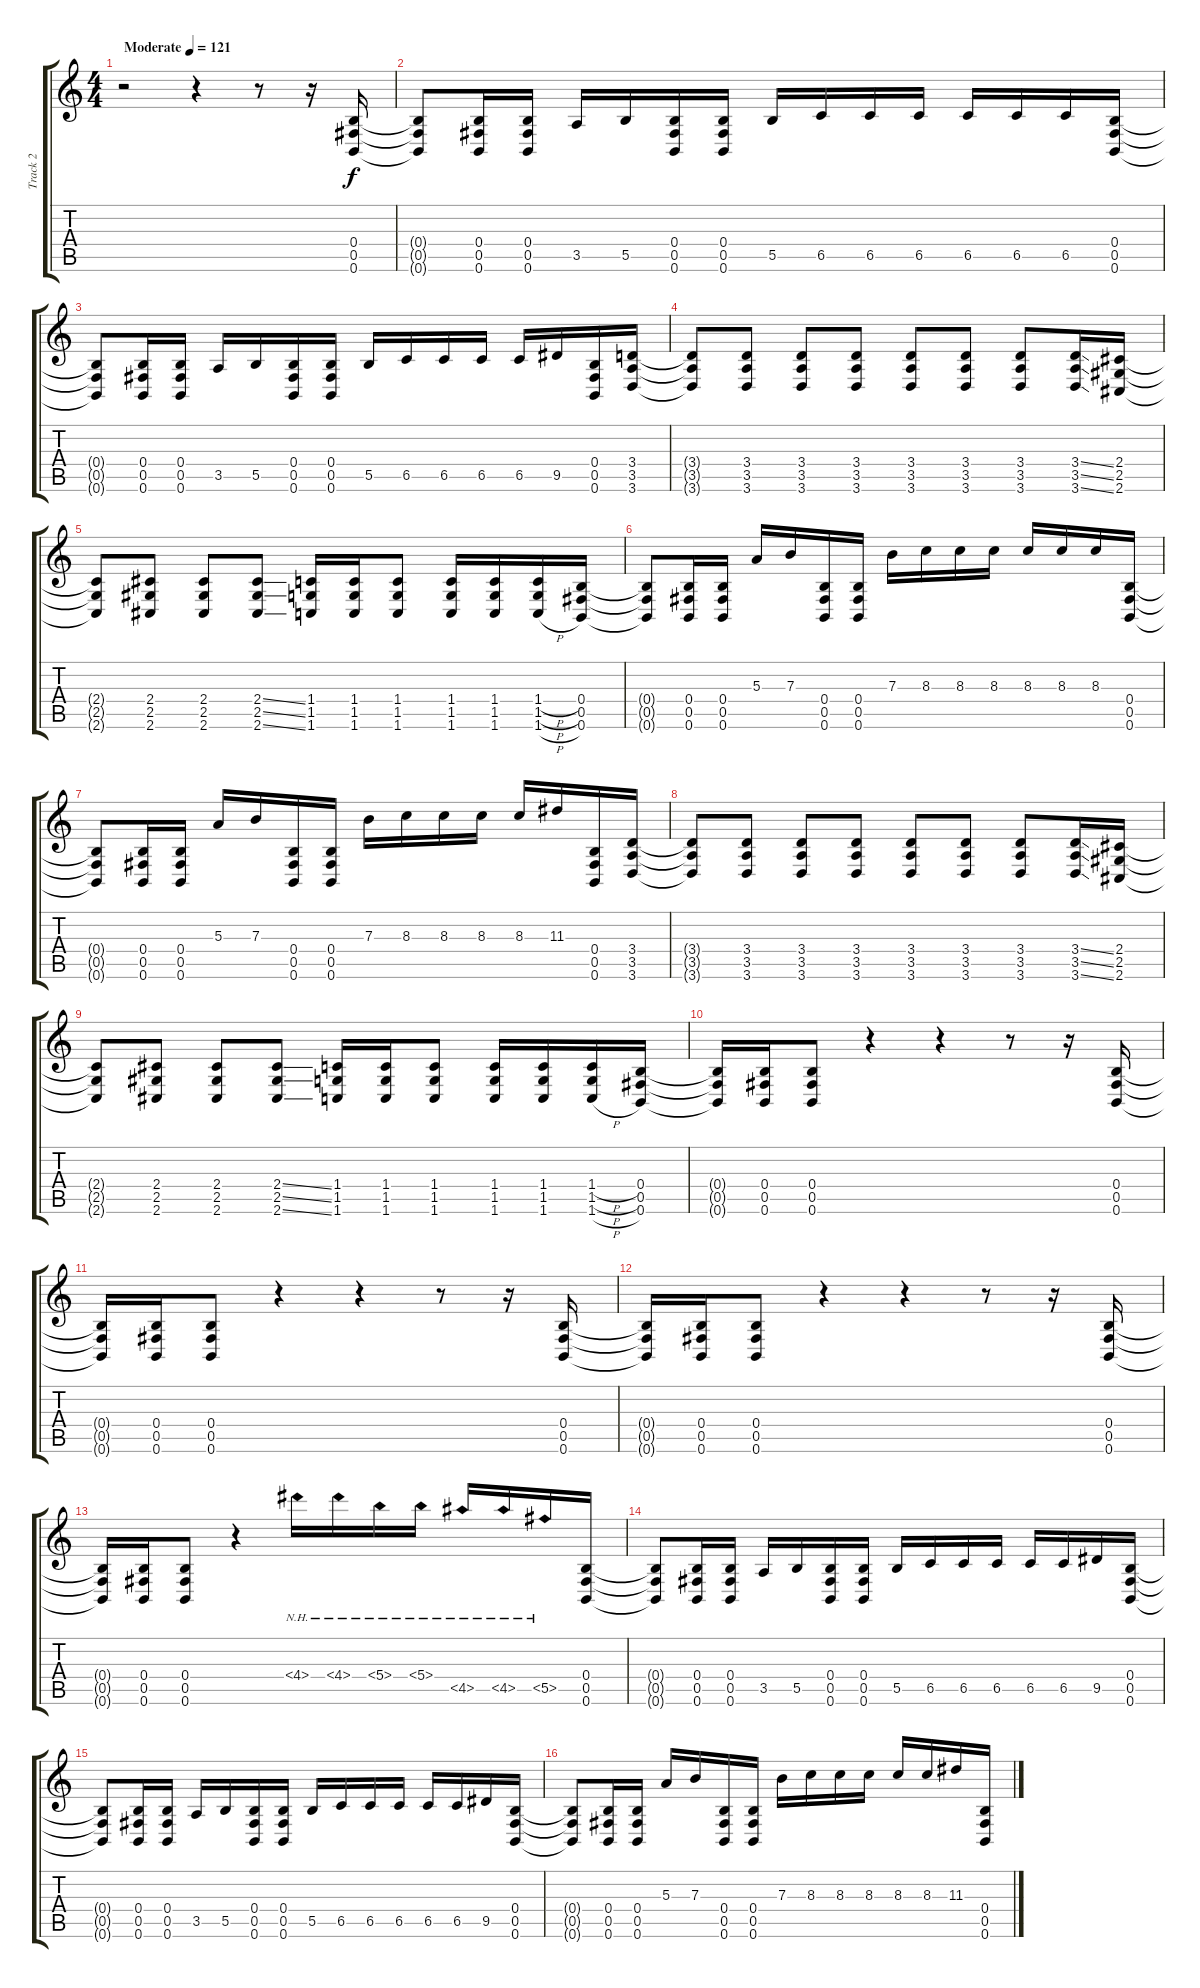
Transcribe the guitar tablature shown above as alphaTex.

\track ("Track 2" "Track 2") {instrument distortionguitar}
\staff {score tabs}
\tuning (Db4 Ab3 E3 B2 Gb2 B1) {hide}
\ts (4 4)
\tempo (121 "Moderate")
\clef g2
\ks c
r.2{dy f instrument distortionguitar} r.4 r.8 r.16 (0.4 0.5 0.6).16 |
(0.4{t} 0.5{t} 0.6{t}).8 (0.4 0.5 0.6).16 (0.4 0.5 0.6).16 3.5.16 5.5.16 (0.4 0.5 0.6).16 (0.4 0.5 0.6).16 5.5.16 6.5.16 6.5.16 6.5.16 6.5.16 6.5.16 6.5.16 (0.4 0.5 0.6).16 |
(0.4{t} 0.5{t} 0.6{t}).8 (0.4 0.5 0.6).16 (0.4 0.5 0.6).16 3.5.16 5.5.16 (0.4 0.5 0.6).16 (0.4 0.5 0.6).16 5.5.16 6.5.16 6.5.16 6.5.16 6.5.16 9.5.16 (0.4 0.5 0.6).16 (3.4 3.5 3.6).16 |
(3.4{t} 3.5{t} 3.6{t}).8 (3.4 3.5 3.6).8 (3.4 3.5 3.6).8 (3.4 3.5 3.6).8 (3.4 3.5 3.6).8 (3.4 3.5 3.6).8 (3.4 3.5 3.6).8 (3.4{ss} 3.5{ss} 3.6{ss}).16 (2.4 2.5 2.6).16 |
(2.4{t} 2.5{t} 2.6{t}).8 (2.4 2.5 2.6).8 (2.4 2.5 2.6).8 (2.4{ss} 2.5{ss} 2.6{ss}).8 (1.4 1.5 1.6).16 (1.4 1.5 1.6).16 (1.4 1.5 1.6).8 (1.4 1.5 1.6).16 (1.4 1.5 1.6).16 (1.4{h} 1.5{h} 1.6{h}).16 (0.4 0.5 0.6).16 |
(0.4{t} 0.5{t} 0.6{t}).8 (0.4 0.5 0.6).16 (0.4 0.5 0.6).16 5.3.16 7.3.16 (0.4 0.5 0.6).16 (0.4 0.5 0.6).16 7.3.16 8.3.16 8.3.16 8.3.16 8.3.16 8.3.16 8.3.16 (0.4 0.5 0.6).16 |
(0.4{t} 0.5{t} 0.6{t}).8 (0.4 0.5 0.6).16 (0.4 0.5 0.6).16 5.3.16 7.3.16 (0.4 0.5 0.6).16 (0.4 0.5 0.6).16 7.3.16 8.3.16 8.3.16 8.3.16 8.3.16 11.3.16 (0.4 0.5 0.6).16 (3.4 3.5 3.6).16 |
(3.4{t} 3.5{t} 3.6{t}).8 (3.4 3.5 3.6).8 (3.4 3.5 3.6).8 (3.4 3.5 3.6).8 (3.4 3.5 3.6).8 (3.4 3.5 3.6).8 (3.4 3.5 3.6).8 (3.4{ss} 3.5{ss} 3.6{ss}).16 (2.4 2.5 2.6).16 |
(2.4{t} 2.5{t} 2.6{t}).8 (2.4 2.5 2.6).8 (2.4 2.5 2.6).8 (2.4{ss} 2.5{ss} 2.6{ss}).8 (1.4 1.5 1.6).16 (1.4 1.5 1.6).16 (1.4 1.5 1.6).8 (1.4 1.5 1.6).16 (1.4 1.5 1.6).16 (1.4{h} 1.5{h} 1.6{h}).16 (0.4 0.5 0.6).16 |
(0.4{t} 0.5{t} 0.6{t}).16 (0.4 0.5 0.6).16 (0.4 0.5 0.6).8 r.4 r.4 r.8 r.16 (0.4 0.5 0.6).16 |
(0.4{t} 0.5{t} 0.6{t}).16 (0.4 0.5 0.6).16 (0.4 0.5 0.6).8 r.4 r.4 r.8 r.16 (0.4 0.5 0.6).16 |
(0.4{t} 0.5{t} 0.6{t}).16 (0.4 0.5 0.6).16 (0.4 0.5 0.6).8 r.4 r.4 r.8 r.16 (0.4 0.5 0.6).16 |
(0.4{t} 0.5{t} 0.6{t}).16 (0.4 0.5 0.6).16 (0.4 0.5 0.6).8 r.4 4.4{nh}.16 4.4{nh}.16 5.4{nh}.16 5.4{nh}.16 4.5{nh}.16 4.5{nh}.16 5.5{nh}.16 (0.4 0.5 0.6).16 |
(0.4{t} 0.5{t} 0.6{t}).8 (0.4 0.5 0.6).16 (0.4 0.5 0.6).16 3.5.16 5.5.16 (0.4 0.5 0.6).16 (0.4 0.5 0.6).16 5.5.16 6.5.16 6.5.16 6.5.16 6.5.16 6.5.16 9.5.16 (0.4 0.5 0.6).16 |
(0.4{t} 0.5{t} 0.6{t}).8 (0.4 0.5 0.6).16 (0.4 0.5 0.6).16 3.5.16 5.5.16 (0.4 0.5 0.6).16 (0.4 0.5 0.6).16 5.5.16 6.5.16 6.5.16 6.5.16 6.5.16 6.5.16 9.5.16 (0.4 0.5 0.6).16 |
(0.4{t} 0.5{t} 0.6{t}).8 (0.4 0.5 0.6).16 (0.4 0.5 0.6).16 5.3.16 7.3.16 (0.4 0.5 0.6).16 (0.4 0.5 0.6).16 7.3.16 8.3.16 8.3.16 8.3.16 8.3.16 8.3.16 11.3.16 (0.4 0.5 0.6).16
